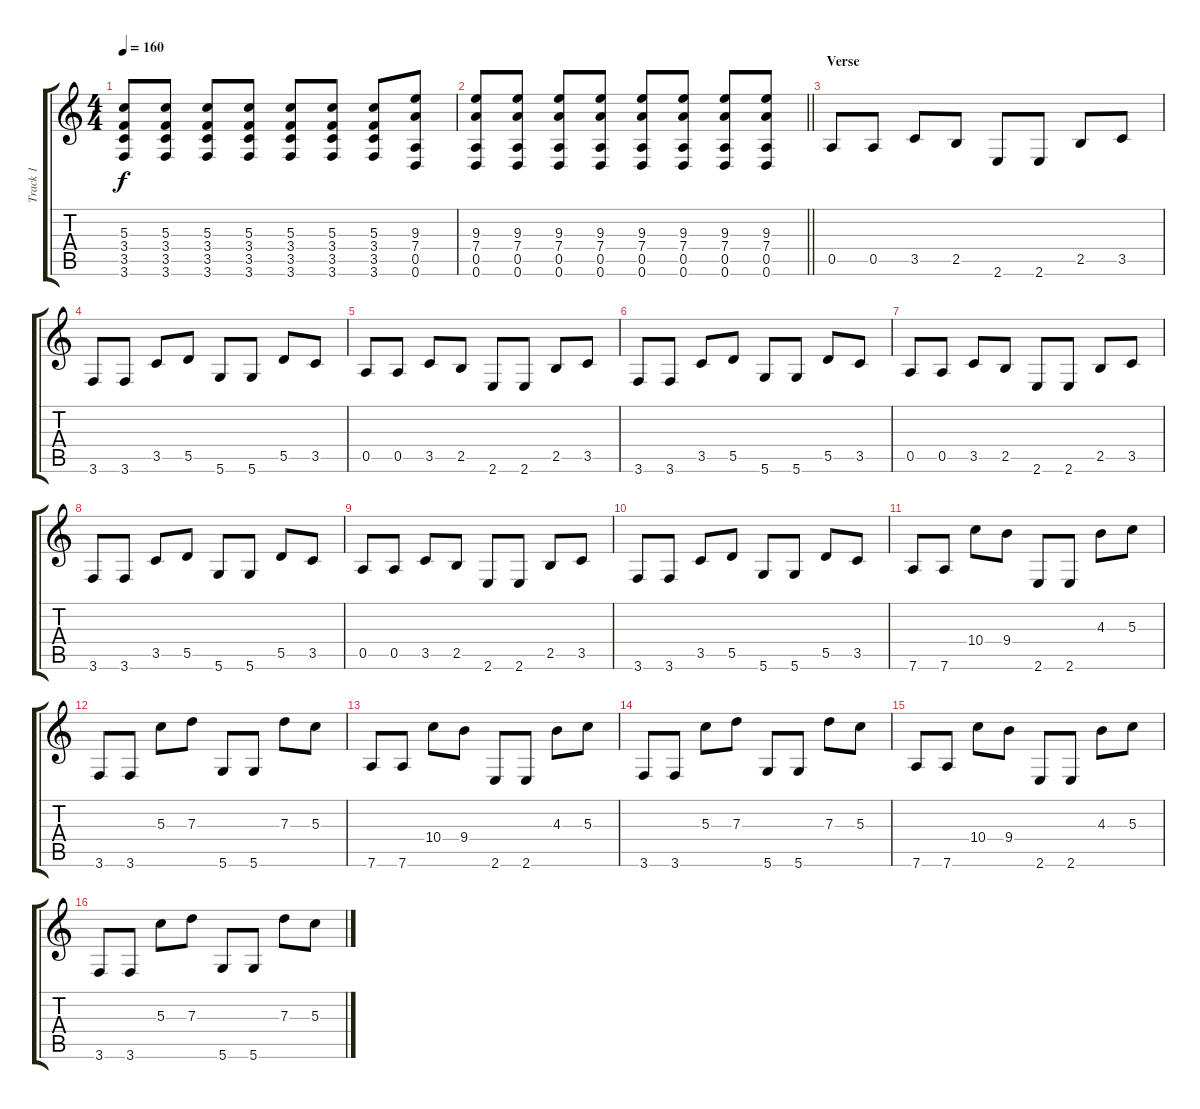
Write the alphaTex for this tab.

\track ("Track 1" "Track 1") {instrument distortionguitar}
\staff {score tabs}
\tuning (E4 B3 G3 D3 A2 D2) {hide}
\ts (4 4)
\tempo 160
\clef g2
\ks c
(5.3 3.4 3.5 3.6).8{dy f} (5.3 3.4 3.5 3.6).8 (5.3 3.4 3.5 3.6).8 (5.3 3.4 3.5 3.6).8 (5.3 3.4 3.5 3.6).8 (5.3 3.4 3.5 3.6).8 (5.3 3.4 3.5 3.6).8 (9.3 7.4 0.5 0.6).8 |
\barLineRight lightlight
(9.3 7.4 0.5 0.6).8 (9.3 7.4 0.5 0.6).8 (9.3 7.4 0.5 0.6).8 (9.3 7.4 0.5 0.6).8 (9.3 7.4 0.5 0.6).8 (9.3 7.4 0.5 0.6).8 (9.3 7.4 0.5 0.6).8 (9.3 7.4 0.5 0.6).8 |
\section ("" "Verse")
0.5.8 0.5.8 3.5.8 2.5.8 2.6.8 2.6.8 2.5.8 3.5.8 |
3.6.8 3.6.8 3.5.8 5.5.8 5.6.8 5.6.8 5.5.8 3.5.8 |
0.5.8 0.5.8 3.5.8 2.5.8 2.6.8 2.6.8 2.5.8 3.5.8 |
3.6.8 3.6.8 3.5.8 5.5.8 5.6.8 5.6.8 5.5.8 3.5.8 |
0.5.8 0.5.8 3.5.8 2.5.8 2.6.8 2.6.8 2.5.8 3.5.8 |
3.6.8 3.6.8 3.5.8 5.5.8 5.6.8 5.6.8 5.5.8 3.5.8 |
0.5.8 0.5.8 3.5.8 2.5.8 2.6.8 2.6.8 2.5.8 3.5.8 |
3.6.8 3.6.8 3.5.8 5.5.8 5.6.8 5.6.8 5.5.8 3.5.8 |
7.6.8 7.6.8 10.4.8 9.4.8 2.6.8 2.6.8 4.3.8 5.3.8 |
3.6.8 3.6.8 5.3.8 7.3.8 5.6.8 5.6.8 7.3.8 5.3.8 |
7.6.8 7.6.8 10.4.8 9.4.8 2.6.8 2.6.8 4.3.8 5.3.8 |
3.6.8 3.6.8 5.3.8 7.3.8 5.6.8 5.6.8 7.3.8 5.3.8 |
7.6.8 7.6.8 10.4.8 9.4.8 2.6.8 2.6.8 4.3.8 5.3.8 |
3.6.8 3.6.8 5.3.8 7.3.8 5.6.8 5.6.8 7.3.8 5.3.8
